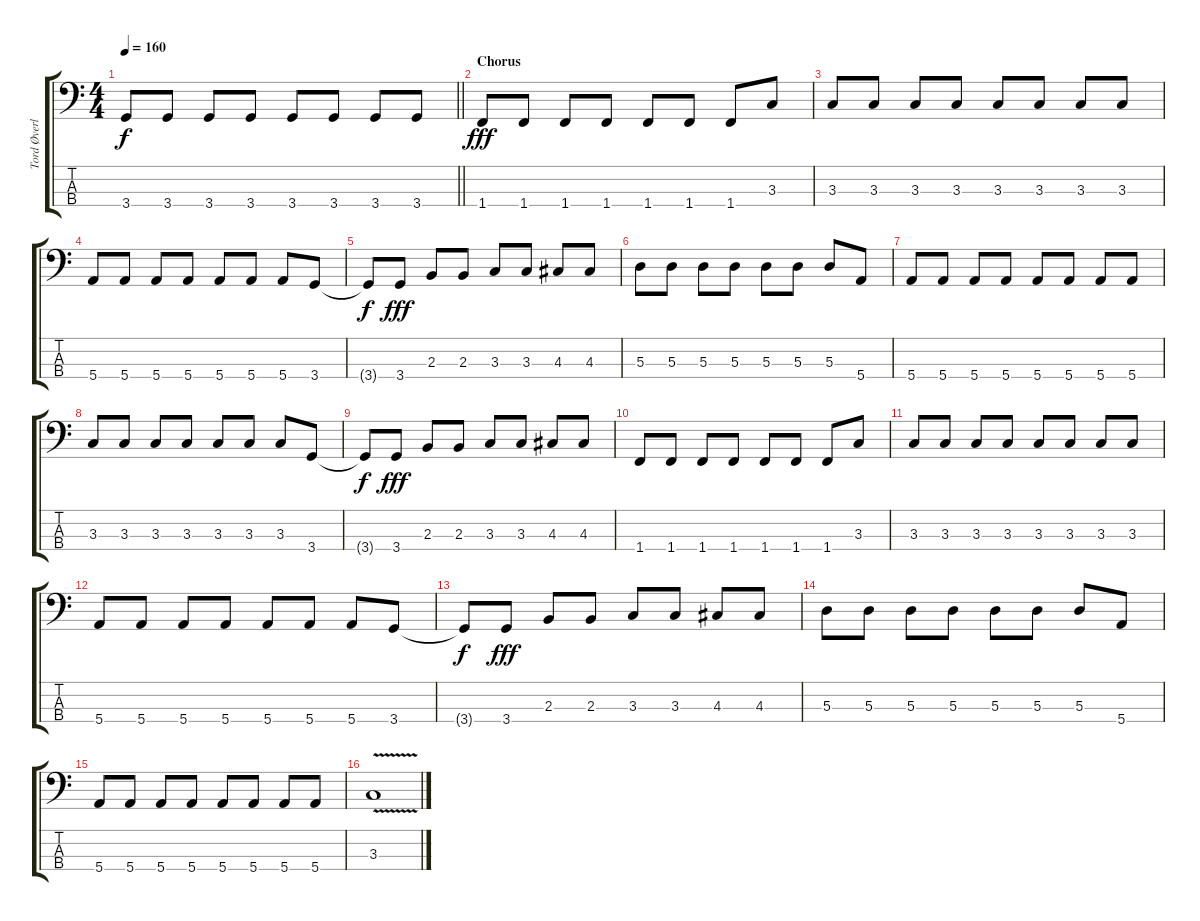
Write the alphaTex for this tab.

\track ("Tord Øverland-Knudsen" "Tord Øverl") {instrument slapbass2}
\staff {score tabs}
\tuning (G2 D2 A1 E1) {hide}
\ts (4 4)
\tempo 160
\clef f4
\barLineRight lightlight
\ks c
3.4.8{dy f} 3.4.8 3.4.8 3.4.8 3.4.8 3.4.8 3.4.8 3.4.8 |
\section ("" "Chorus")
1.4.8{dy fff} 1.4.8 1.4.8 1.4.8 1.4.8 1.4.8 1.4.8 3.3.8 |
3.3.8 3.3.8 3.3.8 3.3.8 3.3.8 3.3.8 3.3.8 3.3.8 |
5.4.8 5.4.8 5.4.8 5.4.8 5.4.8 5.4.8 5.4.8 3.4.8 |
3.4{t}.8{dy f} 3.4.8{dy fff} 2.3.8 2.3.8 3.3.8 3.3.8 4.3.8 4.3.8 |
5.3.8 5.3.8 5.3.8 5.3.8 5.3.8 5.3.8 5.3.8 5.4.8 |
5.4.8 5.4.8 5.4.8 5.4.8 5.4.8 5.4.8 5.4.8 5.4.8 |
3.3.8 3.3.8 3.3.8 3.3.8 3.3.8 3.3.8 3.3.8 3.4.8 |
3.4{t}.8{dy f} 3.4.8{dy fff} 2.3.8 2.3.8 3.3.8 3.3.8 4.3.8 4.3.8 |
1.4.8 1.4.8 1.4.8 1.4.8 1.4.8 1.4.8 1.4.8 3.3.8 |
3.3.8 3.3.8 3.3.8 3.3.8 3.3.8 3.3.8 3.3.8 3.3.8 |
5.4.8 5.4.8 5.4.8 5.4.8 5.4.8 5.4.8 5.4.8 3.4.8 |
3.4{t}.8{dy f} 3.4.8{dy fff} 2.3.8 2.3.8 3.3.8 3.3.8 4.3.8 4.3.8 |
5.3.8 5.3.8 5.3.8 5.3.8 5.3.8 5.3.8 5.3.8 5.4.8 |
5.4.8 5.4.8 5.4.8 5.4.8 5.4.8 5.4.8 5.4.8 5.4.8 |
3.3{v}.1
